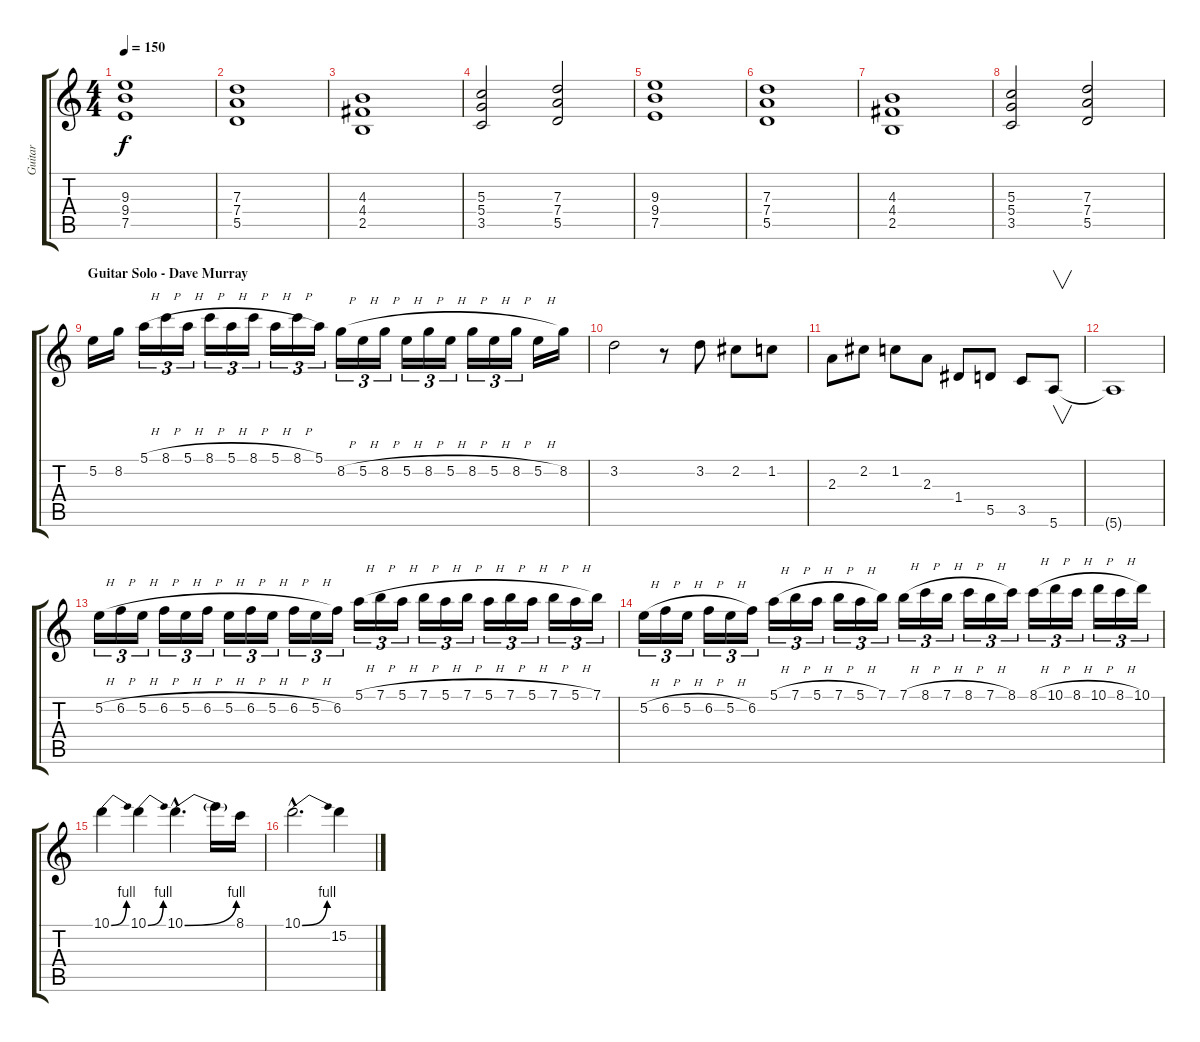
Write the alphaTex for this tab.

\track ("Guitar " "Guitar ") {instrument distortionguitar}
\staff {score tabs}
\tuning (E4 B3 G3 D3 A2 E2) {hide}
\ts (4 4)
\tempo 150
\clef g2
\ks c
(9.3 9.4 7.5).1{dy f} |
(7.3 7.4 5.5).1 |
(4.3 4.4 2.5).1 |
(5.3 5.4 3.5).2 (7.3 7.4 5.5).2 |
(9.3 9.4 7.5).1 |
(7.3 7.4 5.5).1 |
(4.3 4.4 2.5).1 |
(5.3 5.4 3.5).2 (7.3 7.4 5.5).2 |
\section ("" "Guitar Solo - Dave Murray")
5.2.16 8.2.16 5.1{h}.16{tu (3 2)} 8.1{h}.16{tu (3 2)} 5.1{h}.16{tu (3 2)} 8.1{h}.16{tu (3 2)} 5.1{h}.16{tu (3 2)} 8.1{h}.16{tu (3 2)} 5.1{h}.16{tu (3 2)} 8.1{h}.16{tu (3 2)} 5.1.16{tu (3 2)} 8.2{h}.16{tu (3 2)} 5.2{h}.16{tu (3 2)} 8.2{h}.16{tu (3 2)} 5.2{h}.16{tu (3 2)} 8.2{h}.16{tu (3 2)} 5.2{h}.16{tu (3 2)} 8.2{h}.16{tu (3 2)} 5.2{h}.16{tu (3 2)} 8.2{h}.16{tu (3 2)} 5.2{h}.16 8.2.16 |
3.2.2 r.8 3.2.8 2.2.8 1.2.8 |
2.3.8 2.2.8 1.2.8 2.3.8 1.4.8 5.5.8 3.5.8 5.6.8{v} |
5.6{t}.1 |
5.2{h}.16{tu (3 2)} 6.2{h}.16{tu (3 2)} 5.2{h}.16{tu (3 2)} 6.2{h}.16{tu (3 2)} 5.2{h}.16{tu (3 2)} 6.2{h}.16{tu (3 2)} 5.2{h}.16{tu (3 2)} 6.2{h}.16{tu (3 2)} 5.2{h}.16{tu (3 2)} 6.2{h}.16{tu (3 2)} 5.2{h}.16{tu (3 2)} 6.2.16{tu (3 2)} 5.1{h}.16{tu (3 2)} 7.1{h}.16{tu (3 2)} 5.1{h}.16{tu (3 2)} 7.1{h}.16{tu (3 2)} 5.1{h}.16{tu (3 2)} 7.1{h}.16{tu (3 2)} 5.1{h}.16{tu (3 2)} 7.1{h}.16{tu (3 2)} 5.1{h}.16{tu (3 2)} 7.1{h}.16{tu (3 2)} 5.1{h}.16{tu (3 2)} 7.1.16{tu (3 2)} |
5.2{h}.16{tu (3 2)} 6.2{h}.16{tu (3 2)} 5.2{h}.16{tu (3 2)} 6.2{h}.16{tu (3 2)} 5.2{h}.16{tu (3 2)} 6.2.16{tu (3 2)} 5.1{h}.16{tu (3 2)} 7.1{h}.16{tu (3 2)} 5.1{h}.16{tu (3 2)} 7.1{h}.16{tu (3 2)} 5.1{h}.16{tu (3 2)} 7.1.16{tu (3 2)} 7.1{h}.16{tu (3 2)} 8.1{h}.16{tu (3 2)} 7.1{h}.16{tu (3 2)} 8.1{h}.16{tu (3 2)} 7.1{h}.16{tu (3 2)} 8.1.16{tu (3 2)} 8.1{h}.16{tu (3 2)} 10.1{h}.16{tu (3 2)} 8.1{h}.16{tu (3 2)} 10.1{h}.16{tu (3 2)} 8.1{h}.16{tu (3 2)} 10.1.16{tu (3 2)} |
10.1{be (bend 0 0 60 4)}.4 10.1{be (bend 0 0 60 4)}.4 10.1{be (bend 0 0 60 4) hac}.4{d} 10.1{t}.16 8.1.16 |
10.1{be (bend 0 0 60 4) hac}.2{d} 15.2.4
